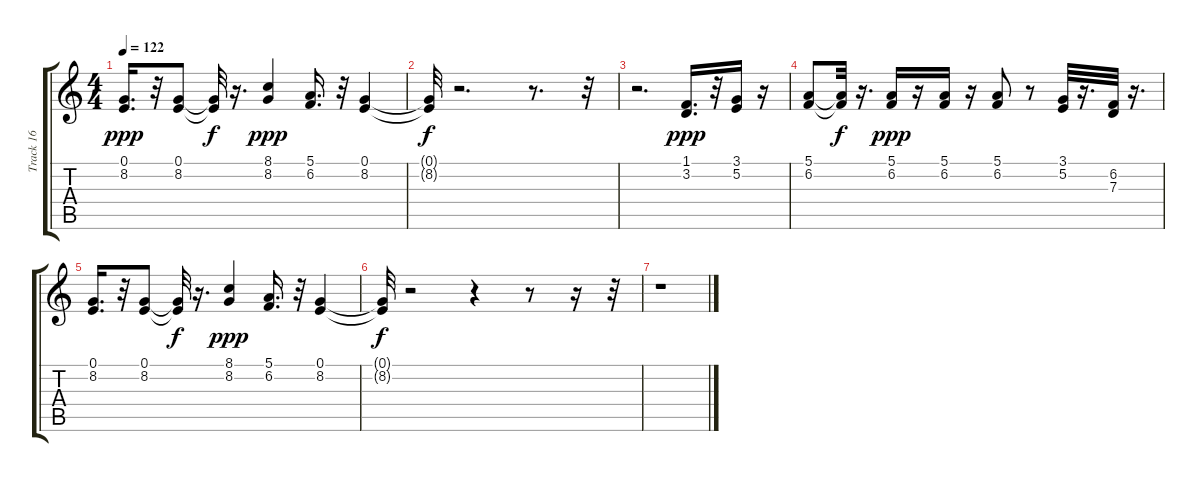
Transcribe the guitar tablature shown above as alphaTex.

\track ("Track 16" "Track 16") {instrument acousticgrandpiano}
\staff {score tabs}
\tuning (E4 B3 G3 D3 A2 E2) {hide}
\ts (4 4)
\tempo 122
\clef g2
\ks c
(0.1 8.2).16{d dy ppp} r.32 (0.1 8.2).8 (0.1{t} 8.2{t}).32{dy f} r.16{d} (8.1 8.2).4{dy ppp} (5.1 6.2).16{d} r.32 (0.1 8.2).4 |
(0.1{t} 8.2{t}).32{dy f} r.2{d} r.8{d} r.32 |
r.2{d} (1.1 3.2).16{d dy ppp} r.32 (3.1 5.2).16 r.16 |
(5.1 6.2).8 (5.1{t} 6.2{t}).32{dy f} r.16{d} (5.1 6.2).16{dy ppp} r.16 (5.1 6.2).16 r.16 (5.1 6.2).8 r.8 (3.1 5.2).32 r.16{d} (6.2 7.3).32 r.16{d} |
(0.1 8.2).16{d} r.32 (0.1 8.2).8 (0.1{t} 8.2{t}).32{dy f} r.16{d} (8.1 8.2).4{dy ppp} (5.1 6.2).16{d} r.32 (0.1 8.2).4 |
(0.1{t} 8.2{t}).32{dy f} r.2 r.4 r.8 r.16 r.32 |
r.1
